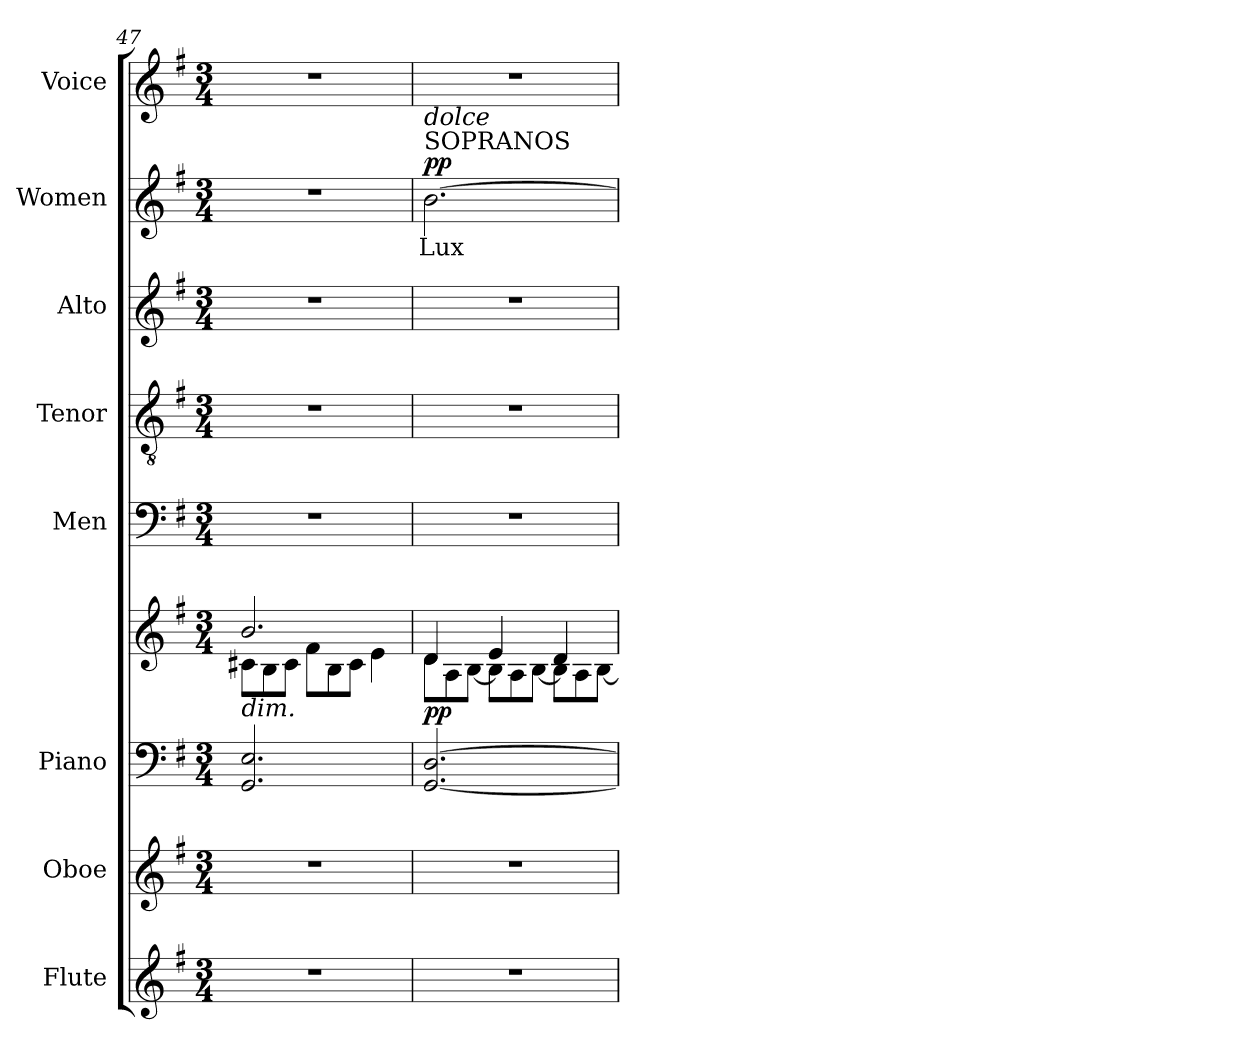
**kern	**kern	**kern	**kern	**dynam	**kern	**kern	**kern	**kern	**text	**dynam	**kern
*part8	*part7	*part6	*part6	*part6	*part5	*part4	*part3	*part2	*part2	*part2	*part1
*staff9	*staff8	*staff7	*staff6	*staff6/7	*staff5	*staff4	*staff3	*staff2	*staff2	*staff2	*staff1
*I"Flute	*I"Oboe	*I"Piano	*	*	*I"Men	*I"Tenor	*I"Alto	*I"Women	*	*	*I"Voice
*I'Fl	*I'Ob	*I'Pno.	*	*	*I'M.	*I'T.	*I'A.	*I'W.	*	*	*I'Vo.
*clefG2	*clefG2	*clefF4	*clefG2	*	*clefF4	*clefGv2	*clefG2	*clefG2	*	*	*clefG2
*k[f#]	*k[f#]	*k[f#]	*k[f#]	*	*k[f#]	*k[f#]	*k[f#]	*k[f#]	*	*	*k[f#]
*M3/4	*M3/4	*M3/4	*M3/4	*	*M3/4	*M3/4	*M3/4	*M3/4	*	*	*M3/4
=47	=47	=47	=47	=47	=47	=47	=47	=47	=47	=47	=47
*	*	*	*^	*	*	*	*	*	*	*	*
*	*	*	*	*Xtuplet	*	*	*	*	*	*	*	*
!	!	!LO:TX:a:i:t=dim.	!	!	!	!	!	!	!	!	!	!
2.r	2.r	2.GG/ 2.E/	2.b/	12c#X\L	.	2.r	2.r	2.r	2.r	.	.	2.r
.	.	.	.	12B\	.	.	.	.	.	.	.	.
.	.	.	.	12c#\J	.	.	.	.	.	.	.	.
.	.	.	.	12f#\L	.	.	.	.	.	.	.	.
.	.	.	.	12B\	.	.	.	.	.	.	.	.
.	.	.	.	12c#\J	.	.	.	.	.	.	.	.
.	.	.	.	4e\	.	.	.	.	.	.	.	.
=48	=48	=48	=48	=48	=48	=48	=48	=48	=48	=48	=48	=48
!	!	!	!	!	!	!	!	!	!LO:TX:a:t=SOPRANOS	!	!	!
!	!	!	!	!	!	!	!	!	!LO:TX:a:i:t=dolce	!	!	!
!	!	!	!	!	!LO:DY:a=2	!	!	!	!	!LO:LY:b	!LO:DY:a	!
2.r	2.r	[2.GG/ [2.D/	4d/	12d\L	pp	2.r	2.r	2.r	[2.b\	Lux	pp	2.r
.	.	.	.	12A\	.	.	.	.	.	.	.	.
.	.	.	.	[12B\J	.	.	.	.	.	.	.	.
.	.	.	4e/	12B\L]	.	.	.	.	.	.	.	.
.	.	.	.	12A\	.	.	.	.	.	.	.	.
.	.	.	.	[12B\J	.	.	.	.	.	.	.	.
.	.	.	4d/	12B\L]	.	.	.	.	.	.	.	.
.	.	.	.	12A\	.	.	.	.	.	.	.	.
.	.	.	.	[12B\J	.	.	.	.	.	.	.	.
*	*	*	*v	*v	*	*	*	*	*	*	*	*
=	=	=	=	=	=	=	=	=	=	=	=
*-	*-	*-	*-	*-	*-	*-	*-	*-	*-	*-	*-
